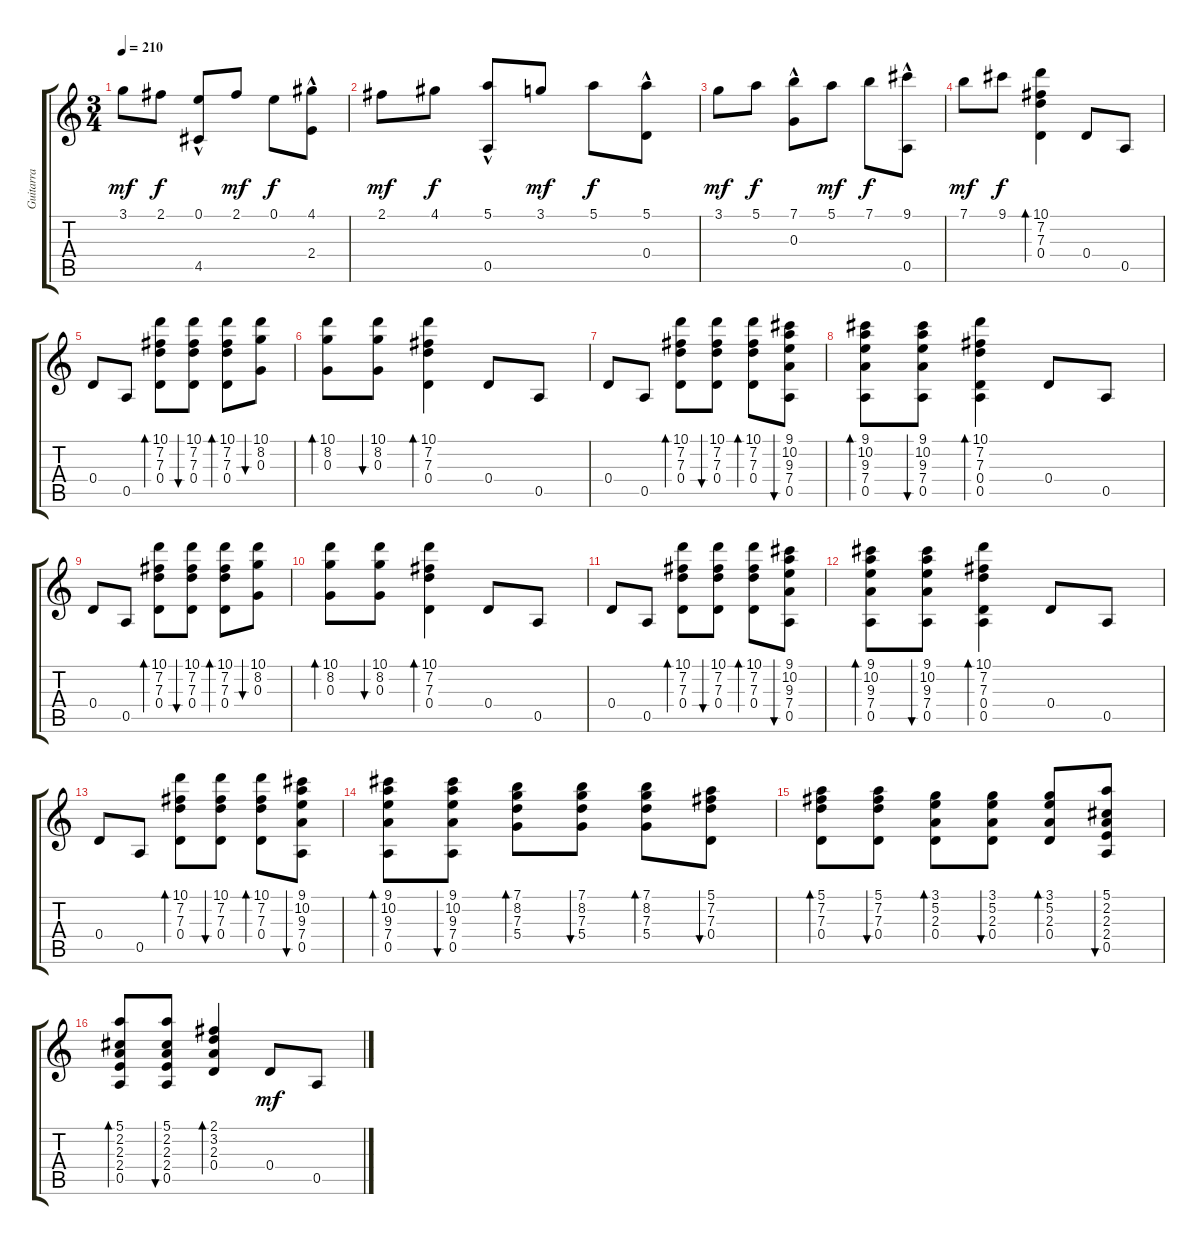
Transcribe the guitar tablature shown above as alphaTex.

\track ("Guitarra" "Guitarra") {instrument acousticguitarnylon}
\staff {score tabs}
\tuning (E4 B3 G3 D3 A2 E2) {hide}
\ts (3 4)
\tempo 210
\clef g2
\ks c
3.1.8{dy mf} 2.1.8{dy f} (0.1 4.5{hac}).8 2.1.8{dy mf} 0.1.8{dy f} (4.1 2.4{hac}).8 |
2.1.8{dy mf} 4.1.8{dy f} (5.1 0.5{hac}).8 3.1.8{dy mf} 5.1.8{dy f} (5.1 0.4{hac}).8 |
3.1.8{dy mf} 5.1.8{dy f} (7.1 0.3{hac}).8 5.1.8{dy mf} 7.1.8{dy f} (9.1 0.5{hac}).8 |
7.1.8{dy mf} 9.1.8{dy f} (10.1 7.2 7.3 0.4).4{bd 240} 0.4.8 0.5.8 |
0.4.8 0.5.8 (10.1 7.2 7.3 0.4).8{bd 60} (10.1 7.2 7.3 0.4).8{bu 60} (10.1 7.2 7.3 0.4).8{bd 60} (10.1 8.2 0.3).8{bu 60} |
(10.1 8.2 0.3).8{bd 60} (10.1 8.2 0.3).8{bu 60} (10.1 7.2 7.3 0.4).4{bd 240} 0.4.8 0.5.8 |
0.4.8 0.5.8 (10.1 7.2 7.3 0.4).8{bd 60} (10.1 7.2 7.3 0.4).8{bu 60} (10.1 7.2 7.3 0.4).8{bd 60} (9.1 10.2 9.3 7.4 0.5).8{bu 60} |
(9.1 10.2 9.3 7.4 0.5).8{bd 60} (9.1 10.2 9.3 7.4 0.5).8{bu 60} (10.1 7.2 7.3 0.4 0.5).4{bd 120} 0.4.8 0.5.8 |
0.4.8 0.5.8 (10.1 7.2 7.3 0.4).8{bd 60} (10.1 7.2 7.3 0.4).8{bu 60} (10.1 7.2 7.3 0.4).8{bd 60} (10.1 8.2 0.3).8{bu 60} |
(10.1 8.2 0.3).8{bd 60} (10.1 8.2 0.3).8{bu 60} (10.1 7.2 7.3 0.4).4{bd 120} 0.4.8 0.5.8 |
0.4.8 0.5.8 (10.1 7.2 7.3 0.4).8{bd 60} (10.1 7.2 7.3 0.4).8{bu 60} (10.1 7.2 7.3 0.4).8{bd 60} (9.1 10.2 9.3 7.4 0.5).8{bu 60} |
(9.1 10.2 9.3 7.4 0.5).8{bd 60} (9.1 10.2 9.3 7.4 0.5).8{bu 60} (10.1 7.2 7.3 0.4 0.5).4{bd 120} 0.4.8 0.5.8 |
0.4.8 0.5.8 (10.1 7.2 7.3 0.4).8{bd 60} (10.1 7.2 7.3 0.4).8{bu 60} (10.1 7.2 7.3 0.4).8{bd 60} (9.1 10.2 9.3 7.4 0.5).8{bu 60} |
(9.1 10.2 9.3 7.4 0.5).8{bd 60} (9.1 10.2 9.3 7.4 0.5).8{bu 60} (7.1 8.2 7.3 5.4).8{bd 60} (7.1 8.2 7.3 5.4).8{bu 60} (7.1 8.2 7.3 5.4).8{bd 60} (5.1 7.2 7.3 0.4).8{bu 60} |
(5.1 7.2 7.3 0.4).8{bd 60} (5.1 7.2 7.3 0.4).8{bu 60} (3.1 5.2 2.3 0.4).8{bd 60} (3.1 5.2 2.3 0.4).8{bu 60} (3.1 5.2 2.3 0.4).8{bd 60} (5.1 2.2 2.3 2.4 0.5).8{bu 60} |
(5.1 2.2 2.3 2.4 0.5).8{bd 60} (5.1 2.2 2.3 2.4 0.5).8{bu 60} (2.1 3.2 2.3 0.4).4{bd 240} 0.4.8{dy mf} 0.5.8
